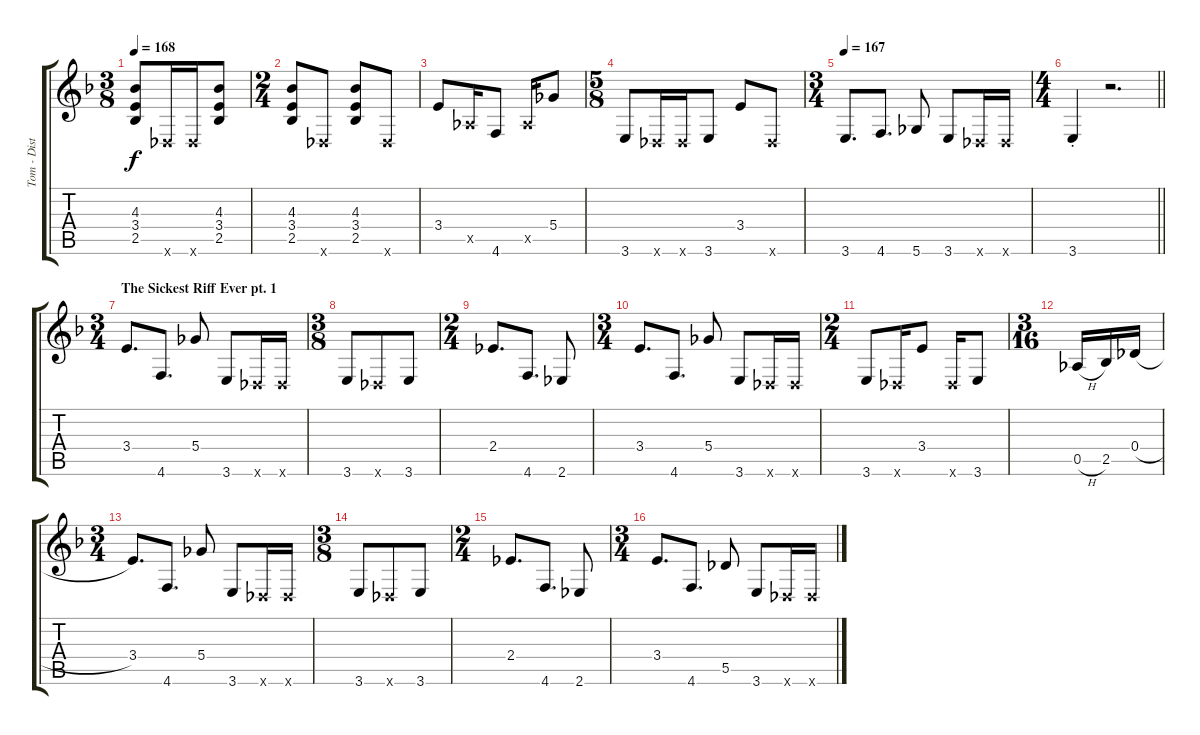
\track ("Tom - Dist. Guitar" "Tom - Dist") {instrument overdrivenguitar}
\staff {score tabs}
\tuning (Eb4 Bb3 Gb3 Db3 Ab2 Db2) {hide}
\ts (3 8)
\tempo 168
\clef g2
\ks dminor
(4.3 3.4 2.5).8{dy f} 0.6{x}.16 0.6{x}.16 (4.3 3.4 2.5).8 |
\ts (2 4)
(4.3 3.4 2.5).8 0.6{x}.8 (4.3 3.4 2.5).8 0.6{x}.8 |
3.4.8 0.5{x}.16 4.6.8 0.5{x}.16 5.4.8 |
\ts (5 8)
3.6.8 0.6{x}.16 0.6{x}.16 3.6.8 3.4.8 0.6{x}.8 |
\ts (3 4)
\tempo 167
3.6.8{d} 4.6.8{d} 5.6.8 3.6.8 0.6{x}.16 0.6{x}.16 |
\ts (4 4)
\barLineRight lightlight
3.6{st}.4 r.2{d} |
\ts (3 4)
\section ("" "The Sickest Riff Ever pt. 1")
3.4.8{d} 4.6.8{d} 5.4.8 3.6.8 0.6{x}.16 0.6{x}.16 |
\ts (3 8)
3.6.8 0.6{x}.8 3.6.8 |
\ts (2 4)
2.4.8{d} 4.6.8{d} 2.6.8 |
\ts (3 4)
3.4.8{d} 4.6.8{d} 5.4.8 3.6.8 0.6{x}.16 0.6{x}.16 |
\ts (2 4)
3.6.8 0.6{x}.16 3.4.8 0.6{x}.16 3.6.8 |
\ts (3 16)
0.5{h}.16 2.5.16 0.4{h}.16 |
\ts (3 4)
3.4.8{d} 4.6.8{d} 5.4.8 3.6.8 0.6{x}.16 0.6{x}.16 |
\ts (3 8)
3.6.8 0.6{x}.8 3.6.8 |
\ts (2 4)
2.4.8{d} 4.6.8{d} 2.6.8 |
\ts (3 4)
3.4.8{d} 4.6.8{d} 5.5.8 3.6.8 0.6{x}.16 0.6{x}.16
